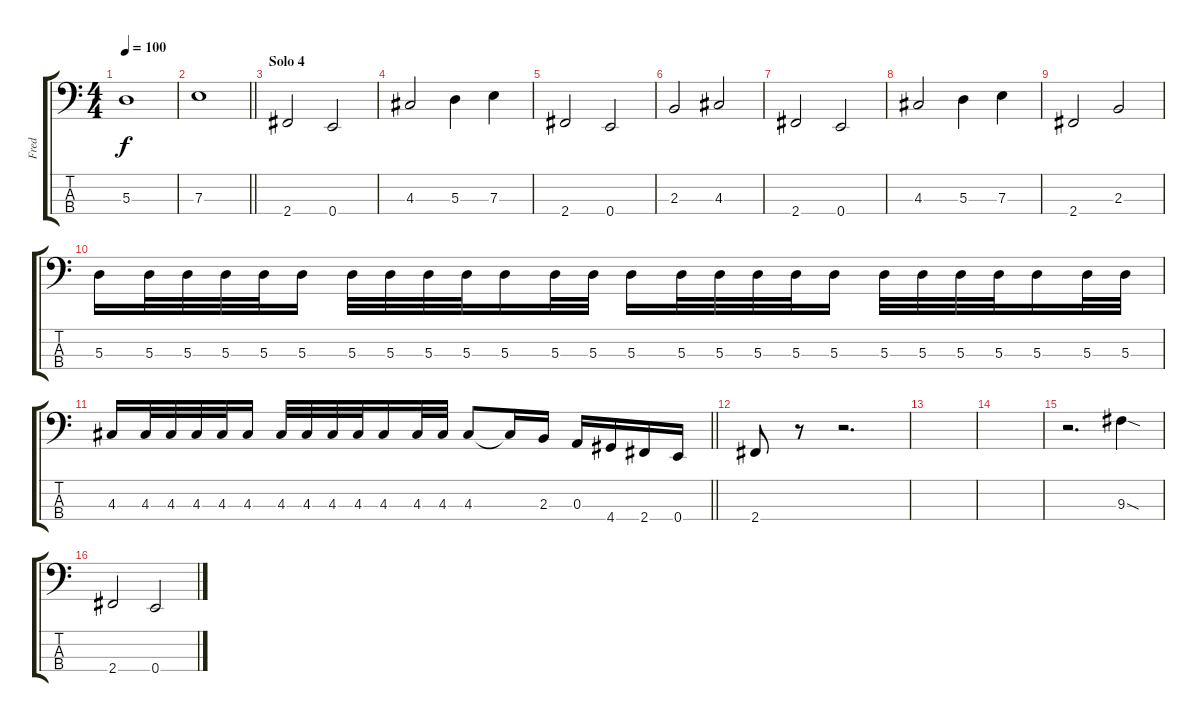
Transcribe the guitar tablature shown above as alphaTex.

\track ("Fred" "Fred") {instrument electricbassfinger}
\staff {score tabs}
\tuning (G2 D2 A1 E1) {hide}
\ts (4 4)
\tempo 100
\clef f4
\ks c
5.3.1{dy f} |
\barLineRight lightlight
7.3.1 |
\section ("" "Solo 4")
2.4.2 0.4.2 |
4.3.2 5.3.4 7.3.4 |
2.4.2 0.4.2 |
2.3.2 4.3.2 |
2.4.2 0.4.2 |
4.3.2 5.3.4 7.3.4 |
2.4.2 2.3.2 |
5.3.16 5.3.32 5.3.32 5.3.32 5.3.32 5.3.16 5.3.32 5.3.32 5.3.32 5.3.32 5.3.16 5.3.32 5.3.32 5.3.16 5.3.32 5.3.32 5.3.32 5.3.32 5.3.16 5.3.32 5.3.32 5.3.32 5.3.32 5.3.16 5.3.32 5.3.32 |
\barLineRight lightlight
4.3.16 4.3.32 4.3.32 4.3.32 4.3.32 4.3.16 4.3.32 4.3.32 4.3.32 4.3.32 4.3.16 4.3.32 4.3.32 4.3.8 4.3{t}.16 2.3.16 0.3.16 4.4.16 2.4.16 0.4.16 |
2.4.8 r.8 r.2{d} |
|
|
r.2{d} 9.3{sod}.4 |
2.4.2 0.4.2
